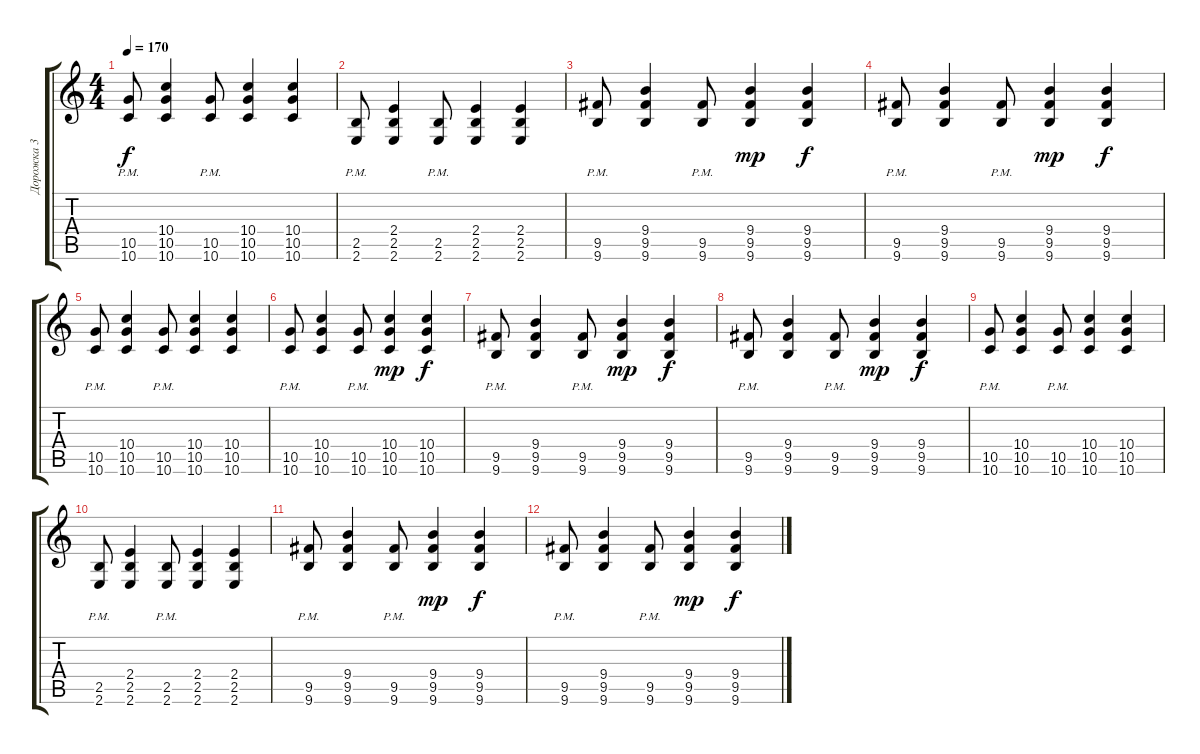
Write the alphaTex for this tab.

\track ("Дорожка 3" "Дорожка 3") {instrument overdrivenguitar}
\staff {score tabs}
\tuning (E4 B3 G3 D3 A2 D2) {hide}
\ts (4 4)
\tempo 170
\clef g2
\ks c
(10.5{pm} 10.6{pm}).8{dy f} (10.4 10.5 10.6).4 (10.5{pm} 10.6{pm}).8 (10.4 10.5 10.6).4 (10.4 10.5 10.6).4 |
(2.5{pm} 2.6{pm}).8 (2.4 2.5 2.6).4 (2.5{pm} 2.6{pm}).8 (2.4 2.5 2.6).4 (2.4 2.5 2.6).4 |
(9.5{pm} 9.6{pm}).8 (9.4 9.5 9.6).4 (9.5{pm} 9.6{pm}).8 (9.4 9.5 9.6).4{dy mp} (9.4 9.5 9.6).4{dy f} |
(9.5{pm} 9.6{pm}).8 (9.4 9.5 9.6).4 (9.5{pm} 9.6{pm}).8 (9.4 9.5 9.6).4{dy mp} (9.4 9.5 9.6).4{dy f} |
(10.5{pm} 10.6{pm}).8 (10.4 10.5 10.6).4 (10.5{pm} 10.6{pm}).8 (10.4 10.5 10.6).4 (10.4 10.5 10.6).4 |
(10.5{pm} 10.6{pm}).8 (10.4 10.5 10.6).4 (10.5{pm} 10.6{pm}).8 (10.4 10.5 10.6).4{dy mp} (10.4 10.5 10.6).4{dy f} |
(9.5{pm} 9.6{pm}).8 (9.4 9.5 9.6).4 (9.5{pm} 9.6{pm}).8 (9.4 9.5 9.6).4{dy mp} (9.4 9.5 9.6).4{dy f} |
(9.5{pm} 9.6{pm}).8 (9.4 9.5 9.6).4 (9.5{pm} 9.6{pm}).8 (9.4 9.5 9.6).4{dy mp} (9.4 9.5 9.6).4{dy f} |
(10.5{pm} 10.6{pm}).8 (10.4 10.5 10.6).4 (10.5{pm} 10.6{pm}).8 (10.4 10.5 10.6).4 (10.4 10.5 10.6).4 |
(2.5{pm} 2.6{pm}).8 (2.4 2.5 2.6).4 (2.5{pm} 2.6{pm}).8 (2.4 2.5 2.6).4 (2.4 2.5 2.6).4 |
(9.5{pm} 9.6{pm}).8 (9.4 9.5 9.6).4 (9.5{pm} 9.6{pm}).8 (9.4 9.5 9.6).4{dy mp} (9.4 9.5 9.6).4{dy f} |
(9.5{pm} 9.6{pm}).8 (9.4 9.5 9.6).4 (9.5{pm} 9.6{pm}).8 (9.4 9.5 9.6).4{dy mp} (9.4 9.5 9.6).4{dy f}
